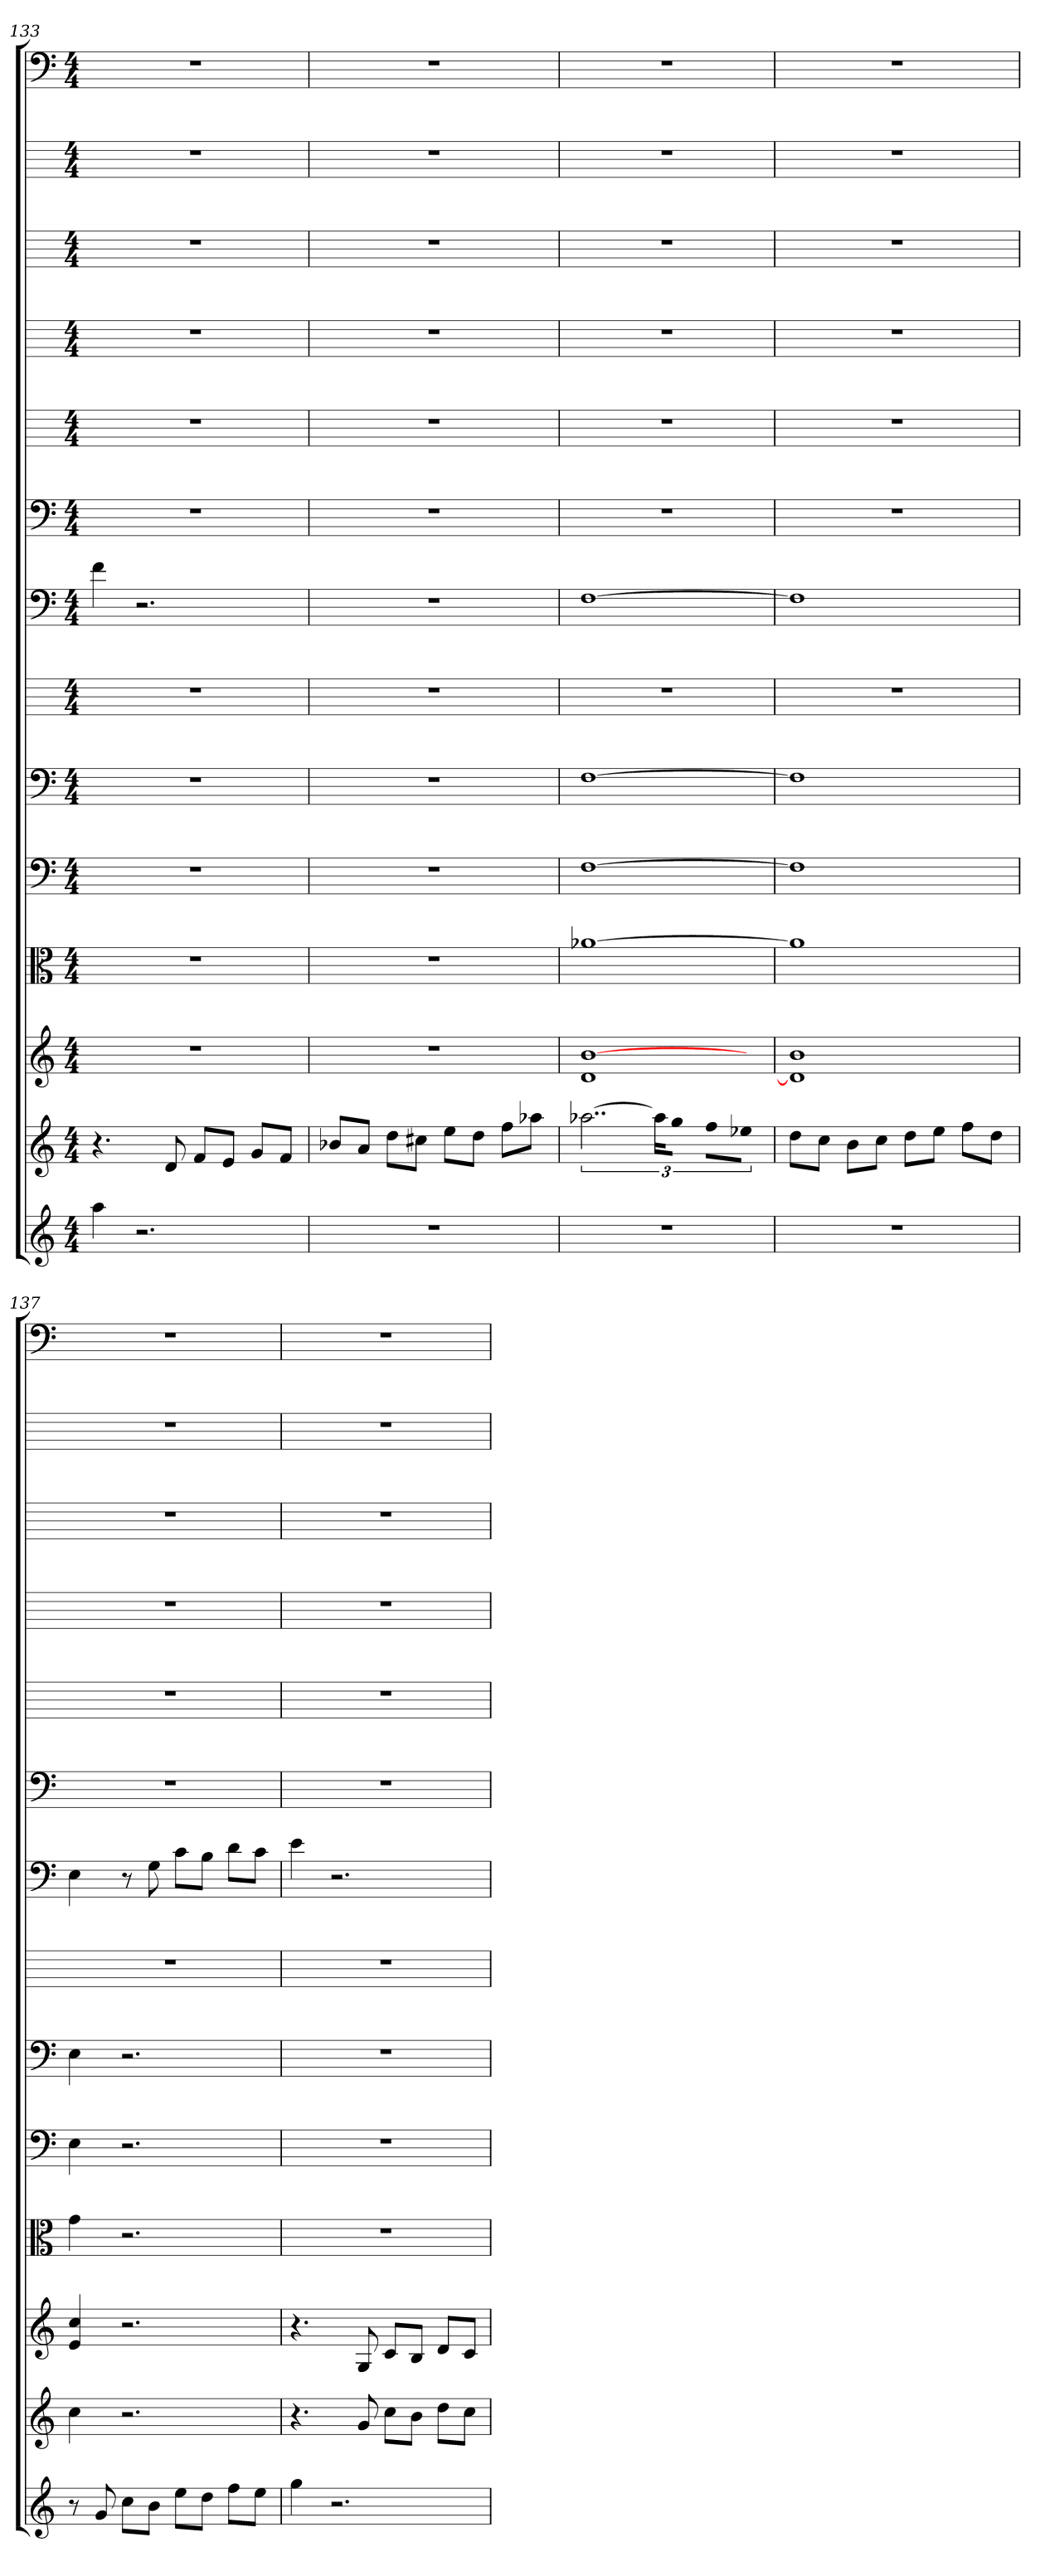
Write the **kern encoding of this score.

**kern	**kern	**kern	**kern	**kern	**kern	**kern	**kern	**kern	**kern	**kern	**kern	**kern	**kern
*part14	*part13	*part12	*part11	*part10	*part9	*part8	*part7	*part6	*part5	*part4	*part3	*part2	*part1
*staff14	*staff13	*staff12	*staff11	*staff10	*staff9	*staff8	*staff7	*staff6	*staff5	*staff4	*staff3	*staff2	*staff1
*	*	*	*clefC3	*clefF4	*clefF4	*	*clefF4	*clefF4	*	*	*	*	*clefF4
*k[]	*k[]	*k[]	*k[]	*k[]	*k[]	*k[]	*k[]	*k[]	*k[]	*k[]	*k[]	*k[]	*k[]
*C:	*C:	*C:	*C:	*C:	*C:	*C:	*C:	*C:	*C:	*C:	*C:	*C:	*C:
*M4/4	*M4/4	*M4/4	*M4/4	*M4/4	*M4/4	*M4/4	*M4/4	*M4/4	*M4/4	*M4/4	*M4/4	*M4/4	*M4/4
=133	=133	=133	=133	=133	=133	=133	=133	=133	=133	=133	=133	=133	=133
4aa	4.r	1r	1r	1r	1r	1r	4f	1r	1r	1r	1r	1r	1r
2.r	.	.	.	.	.	.	2.r	.	.	.	.	.	.
.	8d	.	.	.	.	.	.	.	.	.	.	.	.
.	8fL	.	.	.	.	.	.	.	.	.	.	.	.
.	8eJ	.	.	.	.	.	.	.	.	.	.	.	.
.	8gL	.	.	.	.	.	.	.	.	.	.	.	.
.	8fJ	.	.	.	.	.	.	.	.	.	.	.	.
=134	=134	=134	=134	=134	=134	=134	=134	=134	=134	=134	=134	=134	=134
1r	8b-XL	1r	1r	1r	1r	1r	1r	1r	1r	1r	1r	1r	1r
.	8aJ	.	.	.	.	.	.	.	.	.	.	.	.
.	8ddL	.	.	.	.	.	.	.	.	.	.	.	.
.	8cc#XJ	.	.	.	.	.	.	.	.	.	.	.	.
.	8eeL	.	.	.	.	.	.	.	.	.	.	.	.
.	8ddJ	.	.	.	.	.	.	.	.	.	.	.	.
.	8ffL	.	.	.	.	.	.	.	.	.	.	.	.
.	8aa-XJ	.	.	.	.	.	.	.	.	.	.	.	.
=135	=135	=135	=135	=135	=135	=135	=135	=135	=135	=135	=135	=135	=135
1r	[3..aa-X	1d [1b	[1a-X	[1F	[1F	1r	[1F	1r	1r	1r	1r	1r	1r
.	24aa-KL]	.	.	.	.	.	.	.	.	.	.	.	.
.	8ggJ	.	.	.	.	.	.	.	.	.	.	.	.
.	8ffL	.	.	.	.	.	.	.	.	.	.	.	.
.	8ee-XJ	.	.	.	.	.	.	.	.	.	.	.	.
=136	=136	=136	=136	=136	=136	=136	=136	=136	=136	=136	=136	=136	=136
1r	8ddL	1d] 1b	1a-]	1F]	1F]	1r	1F]	1r	1r	1r	1r	1r	1r
.	8ccJ	.	.	.	.	.	.	.	.	.	.	.	.
.	8bL	.	.	.	.	.	.	.	.	.	.	.	.
.	8ccJ	.	.	.	.	.	.	.	.	.	.	.	.
.	8ddL	.	.	.	.	.	.	.	.	.	.	.	.
.	8eeJ	.	.	.	.	.	.	.	.	.	.	.	.
.	8ffL	.	.	.	.	.	.	.	.	.	.	.	.
.	8ddJ	.	.	.	.	.	.	.	.	.	.	.	.
=137	=137	=137	=137	=137	=137	=137	=137	=137	=137	=137	=137	=137	=137
8r	4cc	4e 4cc	4g	4E	4E	1r	4E	1r	1r	1r	1r	1r	1r
8g	.	.	.	.	.	.	.	.	.	.	.	.	.
8ccL	2.r	2.r	2.r	2.r	2.r	.	8r	.	.	.	.	.	.
8bJ	.	.	.	.	.	.	8G	.	.	.	.	.	.
8eeL	.	.	.	.	.	.	8c\L	.	.	.	.	.	.
8ddJ	.	.	.	.	.	.	8B\J	.	.	.	.	.	.
8ffL	.	.	.	.	.	.	8d\L	.	.	.	.	.	.
8eeJ	.	.	.	.	.	.	8c\J	.	.	.	.	.	.
=138	=138	=138	=138	=138	=138	=138	=138	=138	=138	=138	=138	=138	=138
4gg	4.r	4.r	1r	1r	1r	1r	4e	1r	1r	1r	1r	1r	1r
2.r	.	.	.	.	.	.	2.r	.	.	.	.	.	.
.	8g	8G	.	.	.	.	.	.	.	.	.	.	.
.	8ccL	8cL	.	.	.	.	.	.	.	.	.	.	.
.	8bJ	8BJ	.	.	.	.	.	.	.	.	.	.	.
.	8ddL	8dL	.	.	.	.	.	.	.	.	.	.	.
.	8ccJ	8cJ	.	.	.	.	.	.	.	.	.	.	.
=	=	=	=	=	=	=	=	=	=	=	=	=	=
*-	*-	*-	*-	*-	*-	*-	*-	*-	*-	*-	*-	*-	*-
